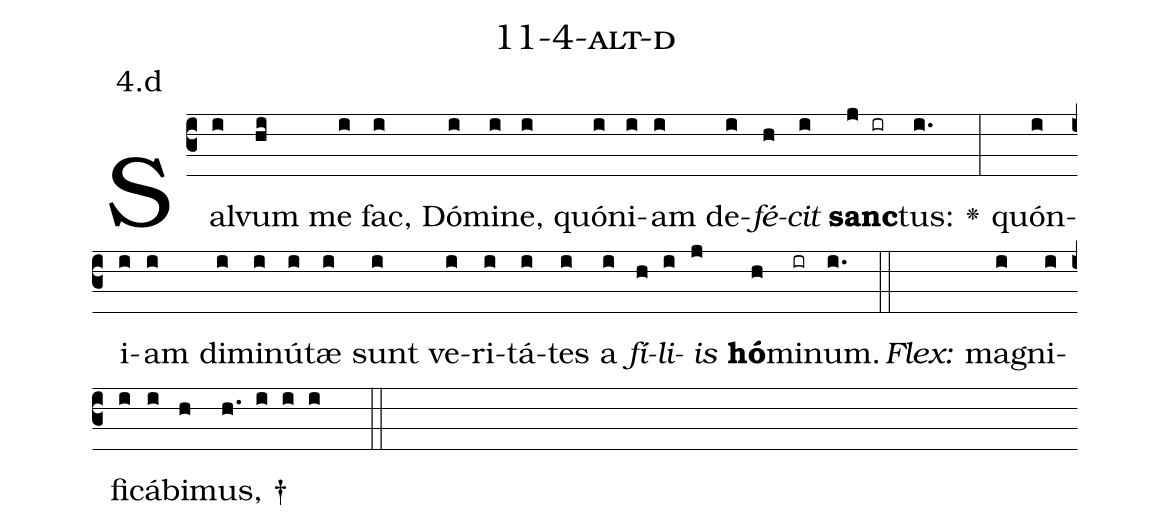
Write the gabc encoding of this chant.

name: 11-4-alt-d;
annotation: 4.d;
%%
(c3)Sal(i)vum(hi) me(i) fac,(i) Dó(i)mi(i)ne,(i) quón(i)i(i)am(i) de(i)<i>fé</i>(h)<i>cit</i>(i) <b>sanc</b>(j ir)tus:(i.) <v>\greheightstar</v>(:) quón(i)i(i)am(i) di(i)mi(i)nú(i)tæ(i) sunt(i) ve(i)ri(i)tá(i)tes(i) a(i) <i>fí</i>(h)<i>li</i>(i)<i>is</i>(j) <b>hó</b>(h)mi(ir)num.(i.) (::)
<i>Flex:</i>()  ma(i)gni(i)fi(i)cá(i)bi(h)mus, †(h. i i i  ::)

%E(i) u(h) o(i) u(j) a(h) e.(i.) (::)
